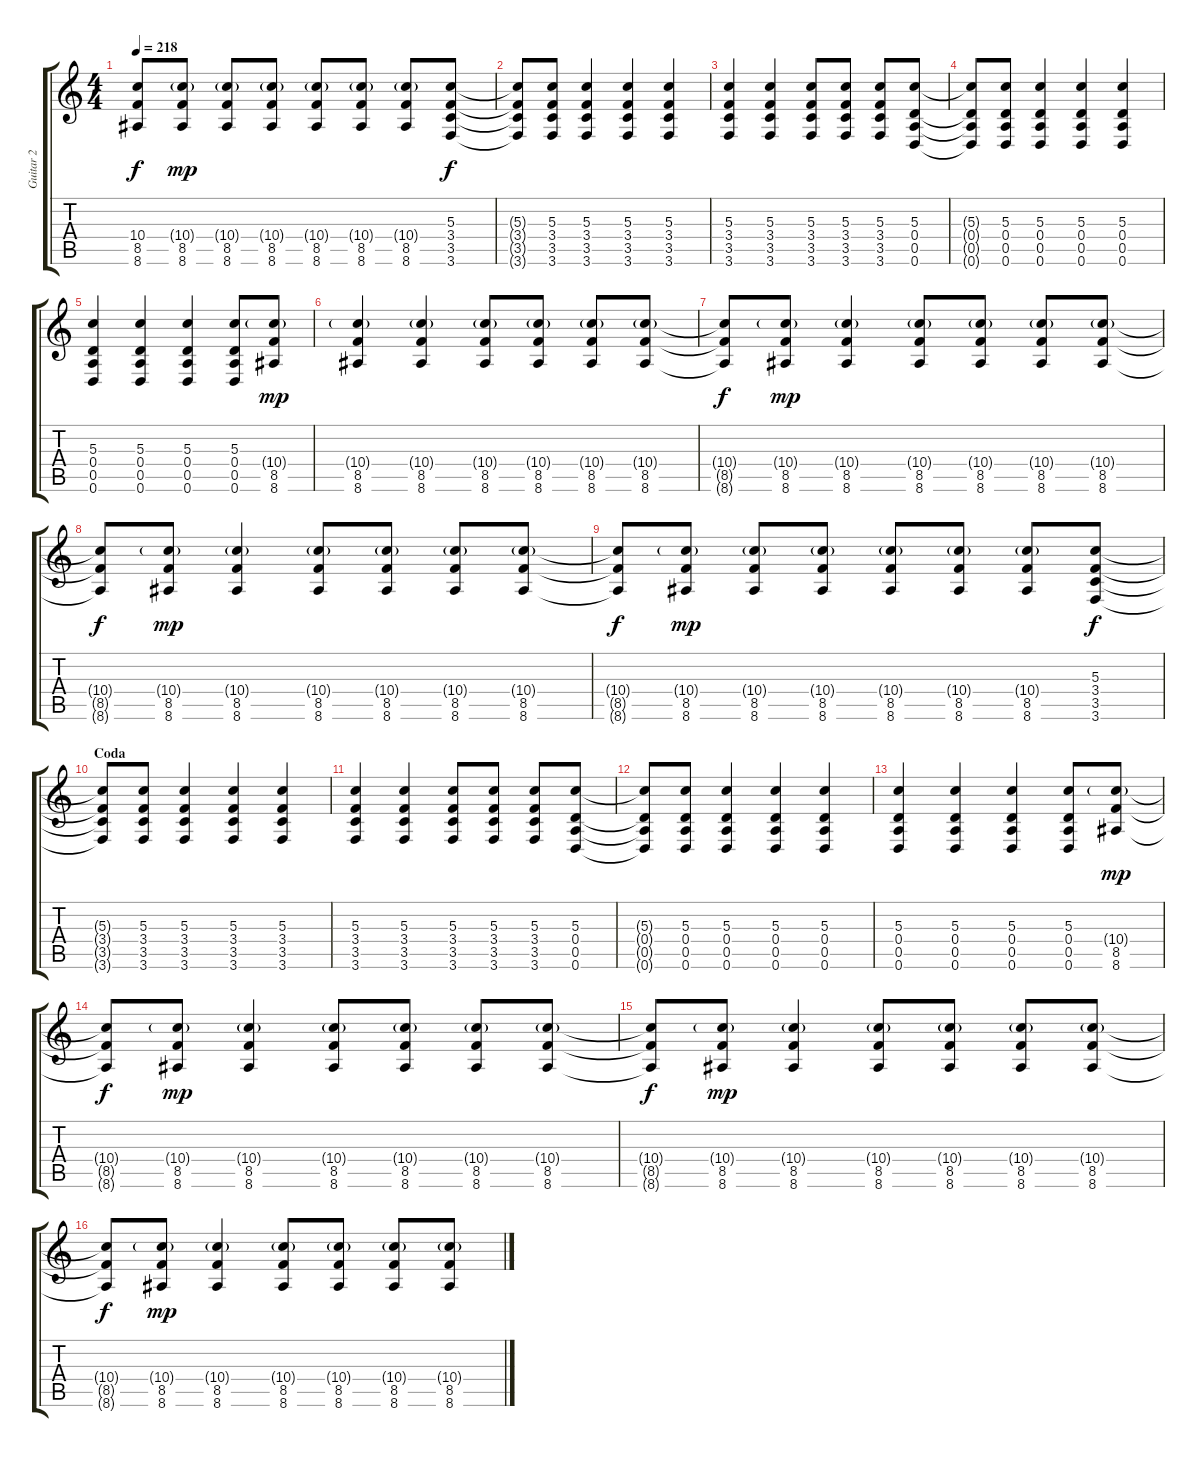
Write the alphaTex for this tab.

\track ("Guitar 2" "Guitar 2") {instrument distortionguitar}
\staff {score tabs}
\tuning (E4 B3 G3 D3 A2 D2) {hide}
\ts (4 4)
\tempo 218
\clef g2
\ks c
(10.4{t} 8.5{t} 8.6{t}).8{dy f} (10.4{g} 8.5 8.6).8{dy mp} (10.4{g} 8.5 8.6).8 (10.4{g} 8.5 8.6).8 (10.4{g} 8.5 8.6).8 (10.4{g} 8.5 8.6).8 (10.4{g} 8.5 8.6).8 (5.3 3.4 3.5 3.6).8{dy f} |
(5.3{t} 3.4{t} 3.5{t} 3.6{t}).8 (5.3 3.4 3.5 3.6).8 (5.3 3.4 3.5 3.6).4 (5.3 3.4 3.5 3.6).4 (5.3 3.4 3.5 3.6).4 |
(5.3 3.4 3.5 3.6).4 (5.3 3.4 3.5 3.6).4 (5.3 3.4 3.5 3.6).8 (5.3 3.4 3.5 3.6).8 (5.3 3.4 3.5 3.6).8 (5.3 0.4 0.5 0.6).8 |
(5.3{t} 0.4{t} 0.5{t} 0.6{t}).8 (5.3 0.4 0.5 0.6).8 (5.3 0.4 0.5 0.6).4 (5.3 0.4 0.5 0.6).4 (5.3 0.4 0.5 0.6).4 |
(5.3 0.4 0.5 0.6).4 (5.3 0.4 0.5 0.6).4 (5.3 0.4 0.5 0.6).4 (5.3 0.4 0.5 0.6).8 (10.4{g} 8.5 8.6).8{dy mp} |
(10.4{g} 8.5 8.6).4 (10.4{g} 8.5 8.6).4 (10.4{g} 8.5 8.6).8 (10.4{g} 8.5 8.6).8 (10.4{g} 8.5 8.6).8 (10.4{g} 8.5 8.6).8 |
(10.4{t} 8.5{t} 8.6{t}).8{dy f} (10.4{g} 8.5 8.6).8{dy mp} (10.4{g} 8.5 8.6).4 (10.4{g} 8.5 8.6).8 (10.4{g} 8.5 8.6).8 (10.4{g} 8.5 8.6).8 (10.4{g} 8.5 8.6).8 |
(10.4{t} 8.5{t} 8.6{t}).8{dy f} (10.4{g} 8.5 8.6).8{dy mp} (10.4{g} 8.5 8.6).4 (10.4{g} 8.5 8.6).8 (10.4{g} 8.5 8.6).8 (10.4{g} 8.5 8.6).8 (10.4{g} 8.5 8.6).8 |
(10.4{t} 8.5{t} 8.6{t}).8{dy f} (10.4{g} 8.5 8.6).8{dy mp} (10.4{g} 8.5 8.6).8 (10.4{g} 8.5 8.6).8 (10.4{g} 8.5 8.6).8 (10.4{g} 8.5 8.6).8 (10.4{g} 8.5 8.6).8 (5.3 3.4 3.5 3.6).8{dy f instrument distortionguitar} |
\section ("" "Coda")
(5.3{t} 3.4{t} 3.5{t} 3.6{t}).8 (5.3 3.4 3.5 3.6).8 (5.3 3.4 3.5 3.6).4 (5.3 3.4 3.5 3.6).4 (5.3 3.4 3.5 3.6).4 |
(5.3 3.4 3.5 3.6).4 (5.3 3.4 3.5 3.6).4 (5.3 3.4 3.5 3.6).8 (5.3 3.4 3.5 3.6).8 (5.3 3.4 3.5 3.6).8 (5.3 0.4 0.5 0.6).8 |
(5.3{t} 0.4{t} 0.5{t} 0.6{t}).8 (5.3 0.4 0.5 0.6).8 (5.3 0.4 0.5 0.6).4 (5.3 0.4 0.5 0.6).4 (5.3 0.4 0.5 0.6).4 |
(5.3 0.4 0.5 0.6).4 (5.3 0.4 0.5 0.6).4 (5.3 0.4 0.5 0.6).4 (5.3 0.4 0.5 0.6).8 (10.4{g} 8.5 8.6).8{dy mp} |
(10.4{t} 8.5{t} 8.6{t}).8{dy f} (10.4{g} 8.5 8.6).8{dy mp} (10.4{g} 8.5 8.6).4 (10.4{g} 8.5 8.6).8 (10.4{g} 8.5 8.6).8 (10.4{g} 8.5 8.6).8 (10.4{g} 8.5 8.6).8 |
(10.4{t} 8.5{t} 8.6{t}).8{dy f} (10.4{g} 8.5 8.6).8{dy mp} (10.4{g} 8.5 8.6).4 (10.4{g} 8.5 8.6).8 (10.4{g} 8.5 8.6).8 (10.4{g} 8.5 8.6).8 (10.4{g} 8.5 8.6).8 |
(10.4{t} 8.5{t} 8.6{t}).8{dy f} (10.4{g} 8.5 8.6).8{dy mp} (10.4{g} 8.5 8.6).4 (10.4{g} 8.5 8.6).8 (10.4{g} 8.5 8.6).8 (10.4{g} 8.5 8.6).8 (10.4{g} 8.5 8.6).8
